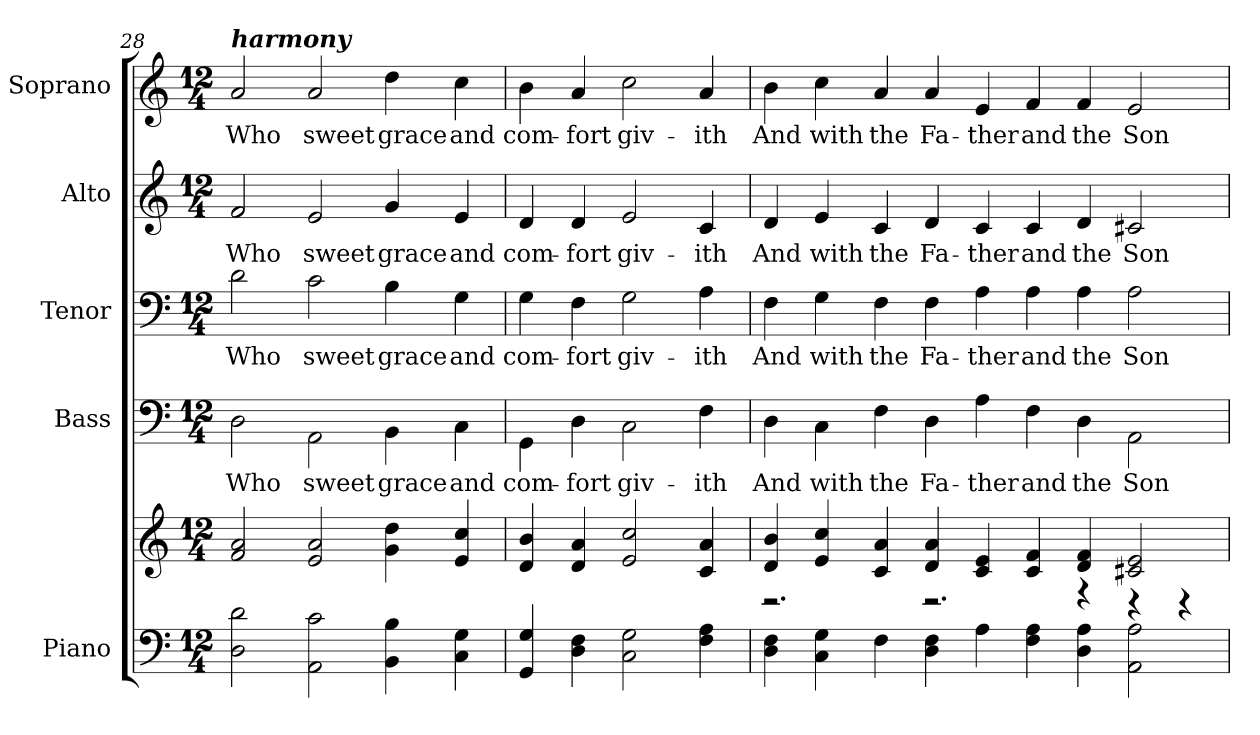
**kern	**kern	**kern	**text	**kern	**text	**kern	**text	**kern	**text
*part5	*part5	*part4	*part4	*part3	*part3	*part2	*part2	*part1	*part1
*staff6	*staff5	*staff4	*staff4	*staff3	*staff3	*staff2	*staff2	*staff1	*staff1
*I"Piano	*	*I"Bass	*	*I"Tenor	*	*I"Alto	*	*I"Soprano	*
*I'Pno.	*	*I'B.	*	*I'T.	*	*I'A.	*	*I'S.	*
!!LO:PB:g=z
*clefF4	*clefG2	*clefF4	*	*clefF4	*	*clefG2	*	*clefG2	*
*k[]	*k[]	*k[]	*	*k[]	*	*k[]	*	*k[]	*
*C:	*C:	*C:	*	*C:	*	*C:	*	*C:	*
*M12/4	*M12/4	*M12/4	*	*M12/4	*	*M12/4	*	*M12/4	*
=28	=28	=28	=28	=28	=28	=28	=28	=28	=28
!	!	!	!LO:LY:b:color=#000000	!	!	!	!	!	!
!	!	!	!	!	!LO:LY:b:color=#000000	!	!	!	!
!	!	!	!	!	!	!	!LO:LY:b:color=#000000	!	!
!	!	!	!	!	!	!	!	!LO:TX:a:Bi:t=harmony	!
!	!	!	!	!	!	!	!	!	!LO:LY:b:color=#000000
2Di\ 2di	2fi/ 2ai	2Di\	Who	2di\	Who	2fi/	Who	2ai/	Who
!	!	!	!LO:LY:b:color=#000000	!	!	!	!	!	!
!	!	!	!	!	!LO:LY:b:color=#000000	!	!	!	!
!	!	!	!	!	!	!	!LO:LY:b:color=#000000	!	!
!	!	!	!	!	!	!	!	!	!LO:LY:b:color=#000000
2AAi\ 2ci	2ei/ 2ai	2AAi\	sweet	2ci\	sweet	2ei/	sweet	2ai/	sweet
!	!	!	!LO:LY:b:color=#000000	!	!	!	!	!	!
!	!	!	!	!	!LO:LY:b:color=#000000	!	!	!	!
!	!	!	!	!	!	!	!LO:LY:b:color=#000000	!	!
!	!	!	!	!	!	!	!	!	!LO:LY:b:color=#000000
4BBi\ 4Bi	4gi\ 4ddi	4BBi\	grace	4Bi\	grace	4gi/	grace	4ddi\	grace
!	!	!	!LO:LY:b:color=#000000	!	!	!	!	!	!
!	!	!	!	!	!LO:LY:b:color=#000000	!	!	!	!
!	!	!	!	!	!	!	!LO:LY:b:color=#000000	!	!
!	!	!	!	!	!	!	!	!	!LO:LY:b:color=#000000
4Ci\ 4Gi	4ei/ 4cci	4Ci\	and	4Gi\	and	4ei/	and	4cci\	and
=29	=29	=29	=29	=29	=29	=29	=29	=29	=29
!	!	!	!LO:LY:b:color=#000000	!	!	!	!	!	!
!	!	!	!	!	!LO:LY:b:color=#000000	!	!	!	!
!	!	!	!	!	!	!	!LO:LY:b:color=#000000	!	!
!	!	!	!	!	!	!	!	!	!LO:LY:b:color=#000000
4GGi/ 4Gi	4di/ 4bi	4GGi\	com-	4Gi\	com-	4di/	com-	4bi\	com-
!	!	!	!LO:LY:b:color=#000000	!	!	!	!	!	!
!	!	!	!	!	!LO:LY:b:color=#000000	!	!	!	!
!	!	!	!	!	!	!	!LO:LY:b:color=#000000	!	!
!	!	!	!	!	!	!	!	!	!LO:LY:b:color=#000000
4Di\ 4Fi	4di/ 4ai	4Di\	-fort	4Fi\	-fort	4di/	-fort	4ai/	-fort
!	!	!	!LO:LY:b:color=#000000	!	!	!	!	!	!
!	!	!	!	!	!LO:LY:b:color=#000000	!	!	!	!
!	!	!	!	!	!	!	!LO:LY:b:color=#000000	!	!
!	!	!	!	!	!	!	!	!	!LO:LY:b:color=#000000
2Ci\ 2Gi	2ei/ 2cci	2Ci\	giv-	2Gi\	giv-	2ei/	giv-	2cci\	giv-
!	!	!	!LO:LY:b:color=#000000	!	!	!	!	!	!
!	!	!	!	!	!LO:LY:b:color=#000000	!	!	!	!
!	!	!	!	!	!	!	!LO:LY:b:color=#000000	!	!
!	!	!	!	!	!	!	!	!	!LO:LY:b:color=#000000
4Fi\ 4Ai	4ci/ 4ai	4Fi\	-ith	4Ai\	-ith	4ci/	-ith	4ai/	-ith
!!LO:PB:g=z
=30	=30	=30	=30	=30	=30	=30	=30	=30	=30
*	*^	*	*	*	*	*	*	*	*
!	!	!	!	!LO:LY:b:color=#000000	!	!	!	!	!	!
!	!	!	!	!	!	!LO:LY:b:color=#000000	!	!	!	!
!	!	!	!	!	!	!	!	!LO:LY:b:color=#000000	!	!
!	!	!	!	!	!	!	!	!	!	!LO:LY:b:color=#000000
4Di\ 4Fi	4di/ 4bi	2.r	4Di\	And	4Fi\	And	4di/	And	4bi\	And
!	!	!	!	!LO:LY:b:color=#000000	!	!	!	!	!	!
!	!	!	!	!	!	!LO:LY:b:color=#000000	!	!	!	!
!	!	!	!	!	!	!	!	!LO:LY:b:color=#000000	!	!
!	!	!	!	!	!	!	!	!	!	!LO:LY:b:color=#000000
4Ci\ 4Gi	4ei/ 4cci	.	4Ci\	with	4Gi\	with	4ei/	with	4cci\	with
!	!	!	!	!LO:LY:b:color=#000000	!	!	!	!	!	!
!	!	!	!	!	!	!LO:LY:b:color=#000000	!	!	!	!
!	!	!	!	!	!	!	!	!LO:LY:b:color=#000000	!	!
!	!	!	!	!	!	!	!	!	!	!LO:LY:b:color=#000000
4Fi\	4ci/ 4ai	.	4Fi\	the	4Fi\	the	4ci/	the	4ai/	the
!	!	!	!	!LO:LY:b:color=#000000	!	!	!	!	!	!
!	!	!	!	!	!	!LO:LY:b:color=#000000	!	!	!	!
!	!	!	!	!	!	!	!	!LO:LY:b:color=#000000	!	!
!	!	!	!	!	!	!	!	!	!	!LO:LY:b:color=#000000
4Di\ 4Fi	4di/ 4ai	2.r	4Di\	Fa-	4Fi\	Fa-	4di/	Fa-	4ai/	Fa-
!	!	!	!	!LO:LY:b:color=#000000	!	!	!	!	!	!
!	!	!	!	!	!	!LO:LY:b:color=#000000	!	!	!	!
!	!	!	!	!	!	!	!	!LO:LY:b:color=#000000	!	!
!	!	!	!	!	!	!	!	!	!	!LO:LY:b:color=#000000
4Ai\	4ci/ 4ei	.	4Ai\	-ther	4Ai\	-ther	4ci/	-ther	4ei/	-ther
!	!	!	!	!LO:LY:b:color=#000000	!	!	!	!	!	!
!	!	!	!	!	!	!LO:LY:b:color=#000000	!	!	!	!
!	!	!	!	!	!	!	!	!LO:LY:b:color=#000000	!	!
!	!	!	!	!	!	!	!	!	!	!LO:LY:b:color=#000000
4Fi\ 4Ai	4ci/ 4fi	.	4Fi\	and	4Ai\	and	4ci/	and	4fi/	and
!	!	!	!	!LO:LY:b:color=#000000	!	!	!	!	!	!
!	!	!	!	!	!	!LO:LY:b:color=#000000	!	!	!	!
!	!	!	!	!	!	!	!	!LO:LY:b:color=#000000	!	!
!	!	!	!	!	!	!	!	!	!	!LO:LY:b:color=#000000
4Di\ 4Ai	4di/ 4fi	4r	4Di\	the	4Ai\	the	4di/	the	4fi/	the
!	!	!	!	!LO:LY:b:color=#000000	!	!	!	!	!	!
!	!	!	!	!	!	!LO:LY:b:color=#000000	!	!	!	!
!	!	!	!	!	!	!	!	!LO:LY:b:color=#000000	!	!
!	!	!	!	!	!	!	!	!	!	!LO:LY:b:color=#000000
2AAi\ 2Ai	2c#Xi/ 2ei	4r	2AAi\	Son	2Ai\	Son	2c#Xi/	Son	2ei/	Son
.	.	4r	.	.	.	.	.	.	.	.
*	*v	*v	*	*	*	*	*	*	*	*
=	=	=	=	=	=	=	=	=	=
*-	*-	*-	*-	*-	*-	*-	*-	*-	*-
